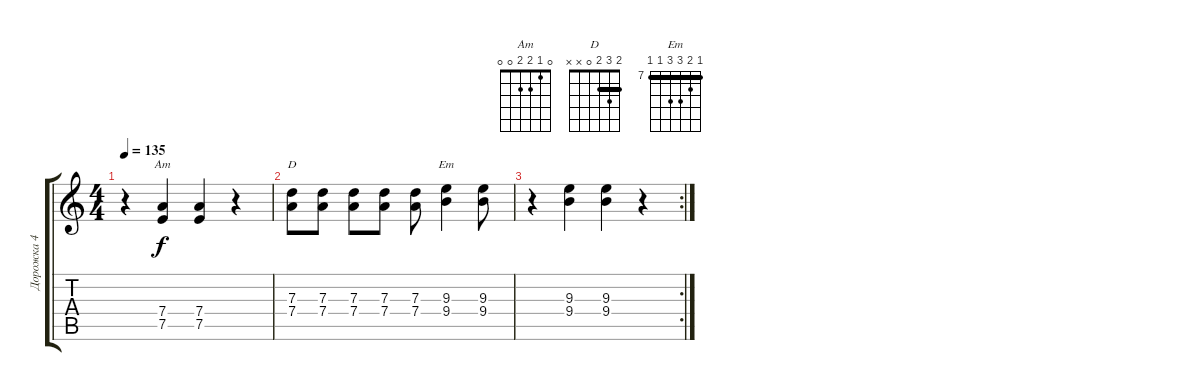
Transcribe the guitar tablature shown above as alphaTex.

\track ("Дорожка 4" "Дорожка 4") {instrument distortionguitar}
\staff {score tabs}
\tuning (E4 B3 G3 D3 A2 E2) {hide}
\chord ("Am" 0 1 2 2 0 0)
\chord ("D" 2 3 2 0 x x) {barre 2}
\chord ("Em" 7 8 9 9 7 7) {firstfret 7 barre 7}
\ts (4 4)
\tempo 135
\clef g2
\ks c
r.4{dy f} (7.4 7.5).4{ch "Am"} (7.4 7.5).4 r.4 |
(7.3 7.4).8{ch "D"} (7.3 7.4).8 (7.3 7.4).8 (7.3 7.4).8 (7.3 7.4).8 (9.3 9.4).4{ch "Em"} (9.3 9.4).8 |
\rc 2
r.4 (9.3 9.4).4 (9.3 9.4).4 r.4
